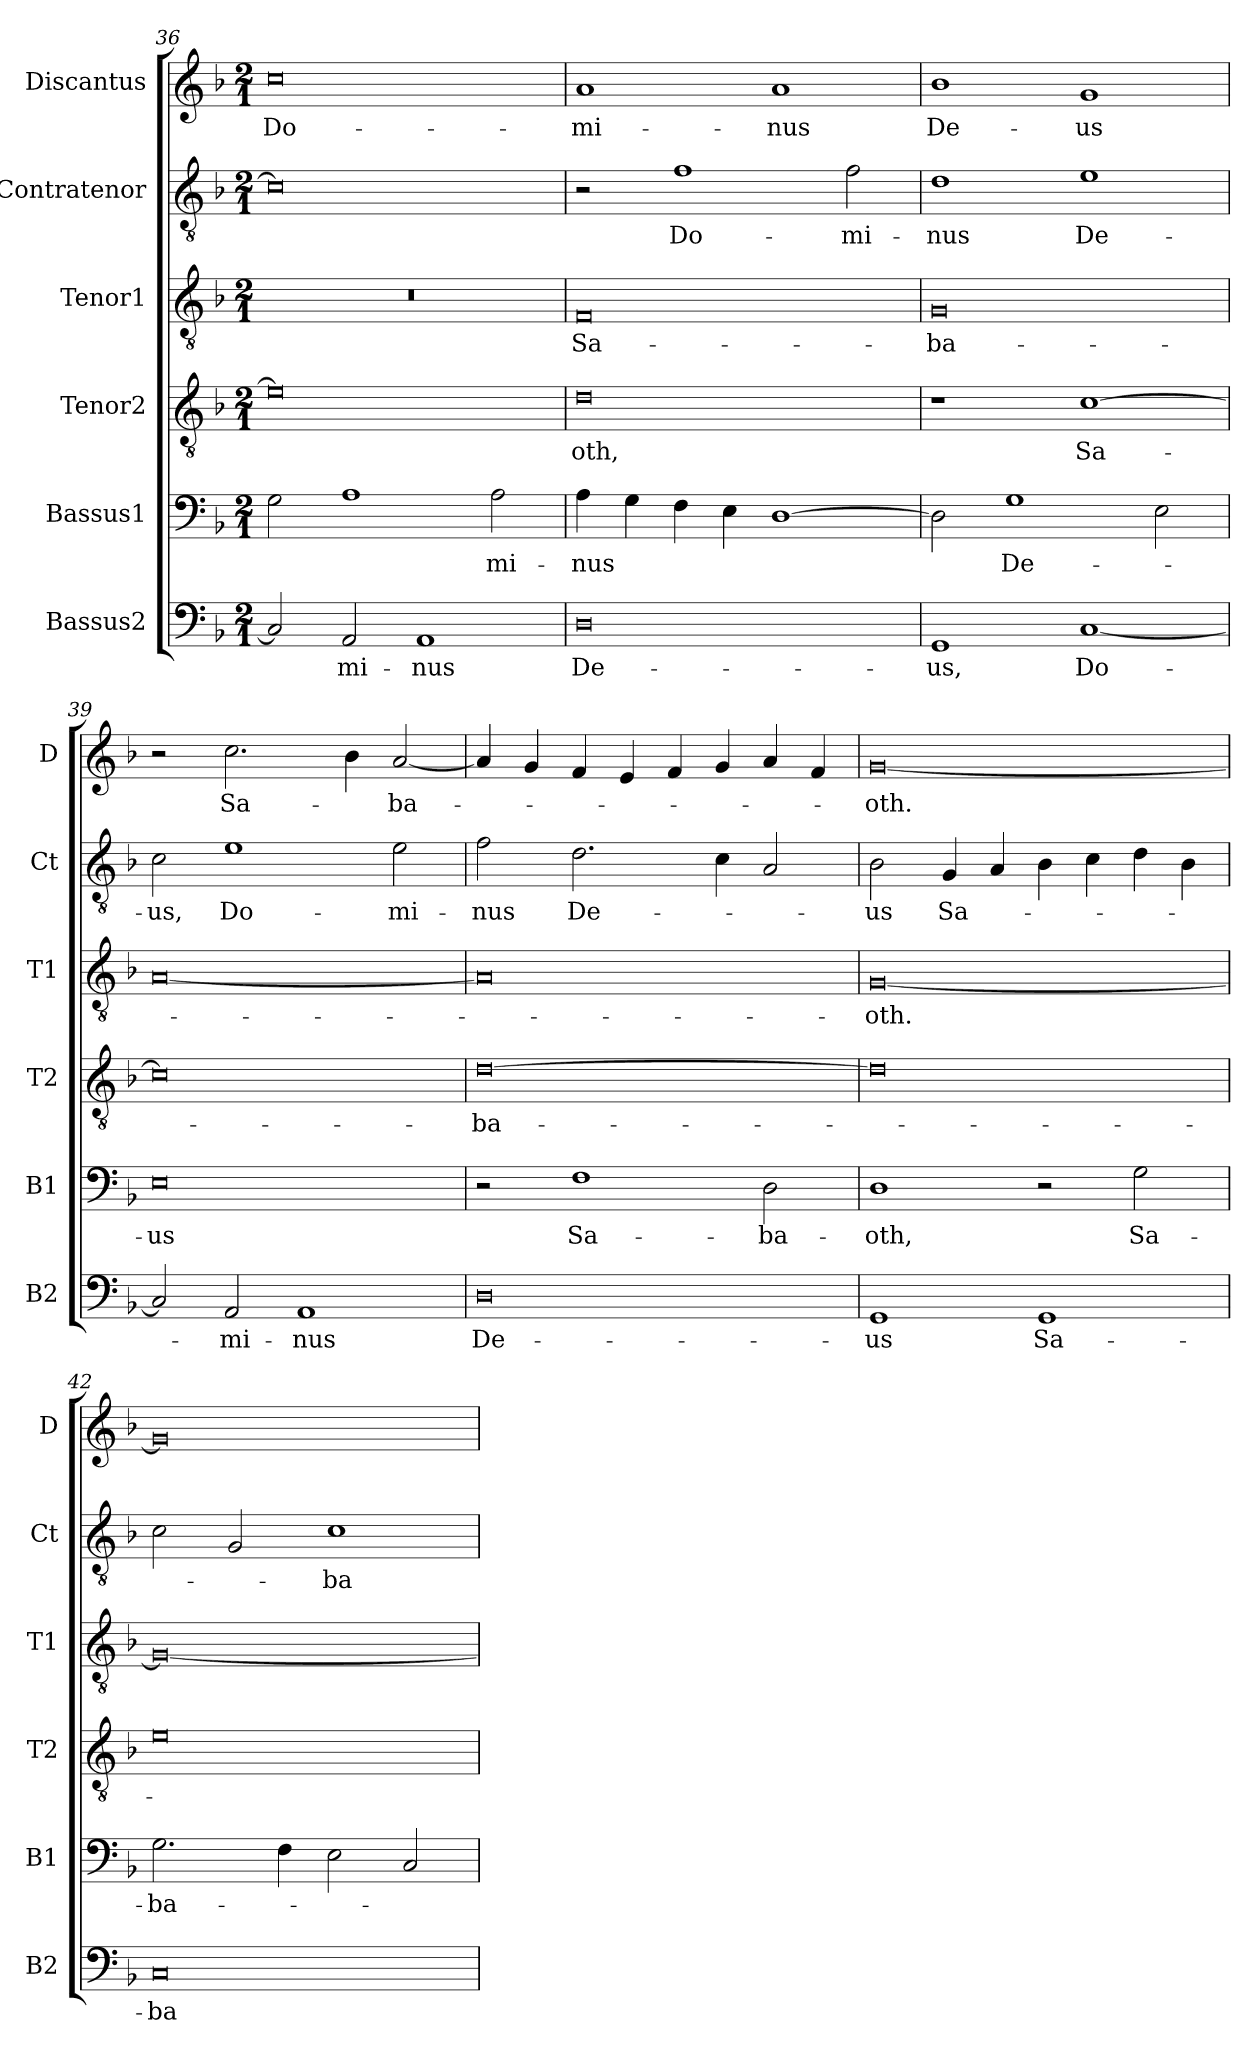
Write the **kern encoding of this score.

**kern	**text	**kern	**text	**kern	**text	**kern	**text	**kern	**text	**kern	**text
*part6	*part6	*part5	*part5	*part4	*part4	*part3	*part3	*part2	*part2	*part1	*part1
*staff6	*staff6	*staff5	*staff5	*staff4	*staff4	*staff3	*staff3	*staff2	*staff2	*staff1	*staff1
*I"Bassus2	*	*I"Bassus1	*	*I"Tenor2	*	*I"Tenor1	*	*I"Contratenor	*	*I"Discantus	*
*I'B2	*	*I'B1	*	*I'T2	*	*I'T1	*	*I'Ct	*	*I'D	*
*clefF4	*	*clefF4	*	*clefGv2	*	*clefGv2	*	*clefGv2	*	*clefG2	*
*k[b-]	*	*k[b-]	*	*k[b-]	*	*k[b-]	*	*k[b-]	*	*k[b-]	*
*M2/1	*	*M2/1	*	*M2/1	*	*M2/1	*	*M2/1	*	*M2/1	*
=36	=36	=36	=36	=36	=36	=36	=36	=36	=36	=36	=36
2C]	.	2G	.	0e]	.	0r	.	0c]	.	0cc	Do-
2AA	-mi-	1A	.	.	.	.	.	.	.	.	.
1AA	-nus	.	.	.	.	.	.	.	.	.	.
.	.	2A	-mi-	.	.	.	.	.	.	.	.
=37	=37	=37	=37	=37	=37	=37	=37	=37	=37	=37	=37
0D	De-	4A	-nus	0d	-oth,	0F	Sa-	2r	.	1a	-mi-
.	.	4G	.	.	.	.	.	.	.	.	.
.	.	4F	.	.	.	.	.	1f	Do-	.	.
.	.	4E	.	.	.	.	.	.	.	.	.
.	.	[1D	.	.	.	.	.	.	.	1a	-nus
.	.	.	.	.	.	.	.	2f	-mi-	.	.
=38	=38	=38	=38	=38	=38	=38	=38	=38	=38	=38	=38
1GG	-us,	2D]	.	1r	.	0G	-ba-	1d	-nus	1b-	De-
.	.	1G	De-	.	.	.	.	.	.	.	.
[1C	Do-	.	.	[1c	Sa-	.	.	1e	De-	1g	-us
.	.	2E	.	.	.	.	.	.	.	.	.
=39	=39	=39	=39	=39	=39	=39	=39	=39	=39	=39	=39
2C]	.	0E	-us	0c]	.	[0A	.	2c	-us,	2r	.
2AA	-mi-	.	.	.	.	.	.	1e	Do-	2.cc	Sa-
1AA	-nus	.	.	.	.	.	.	.	.	.	.
.	.	.	.	.	.	.	.	.	.	4b-	.
.	.	.	.	.	.	.	.	2e	-mi-	[2a	-ba-
=40	=40	=40	=40	=40	=40	=40	=40	=40	=40	=40	=40
0D	De-	2r	.	[0d	-ba-	0A]	.	2f	-nus	4a]	.
.	.	.	.	.	.	.	.	.	.	4g	.
.	.	1F	Sa-	.	.	.	.	2.d	De-	4f	.
.	.	.	.	.	.	.	.	.	.	4e	.
.	.	.	.	.	.	.	.	.	.	4f	.
.	.	.	.	.	.	.	.	4c	.	4g	.
.	.	2D	-ba-	.	.	.	.	2A	.	4a	.
.	.	.	.	.	.	.	.	.	.	4f	.
=41	=41	=41	=41	=41	=41	=41	=41	=41	=41	=41	=41
1GG	-us	1D	-oth,	0d]	.	[0G	-oth.	2B-	-us	[0g	-oth.
.	.	.	.	.	.	.	.	4G	Sa-	.	.
.	.	.	.	.	.	.	.	4A	.	.	.
1GG	Sa-	2r	.	.	.	.	.	4B-	.	.	.
.	.	.	.	.	.	.	.	4c	.	.	.
.	.	2G	Sa-	.	.	.	.	4d	.	.	.
.	.	.	.	.	.	.	.	4B-	.	.	.
=42	=42	=42	=42	=42	=42	=42	=42	=42	=42	=42	=42
0C	-ba-	2.G	-ba-	0e	.	0G_	.	2c	.	0g]	.
.	.	.	.	.	.	.	.	2G	.	.	.
.	.	4F	.	.	.	.	.	.	.	.	.
.	.	2E	.	.	.	.	.	1c	-ba-	.	.
.	.	2C	.	.	.	.	.	.	.	.	.
=	=	=	=	=	=	=	=	=	=	=	=
*-	*-	*-	*-	*-	*-	*-	*-	*-	*-	*-	*-
